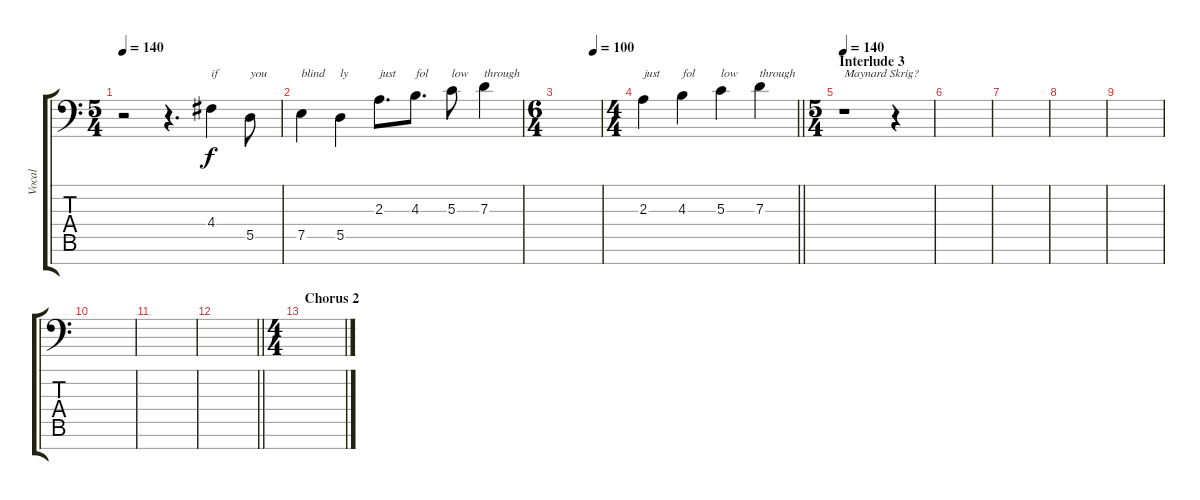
\track ("Vocal" "Vocal") {instrument tenorsax}
\staff {score tabs}
\tuning (E4 B3 G3 D3 A2 E2 C-1) {hide}
\ts (5 4)
\tempo 140
\clef f4
\ks c
r.2{dy f} r.4{d} 4.4.4{txt "if"} 5.5.8{txt "you"} |
7.5.4{txt "blind"} 5.5.4{txt "ly"} 2.3.8{d txt "just"} 4.3.8{d txt "fol"} 5.3.8{txt "low"} 7.3.4{txt "through"} |
\ts (6 4)
\tempo (100 0.8333333333333334)
|
\ts (4 4)
\barLineRight lightlight
2.3.4{txt "just"} 4.3.4{txt "fol"} 5.3.4{txt "low"} 7.3.4{txt "through"} |
\ts (5 4)
\section ("" "Interlude 3")
\tempo 140
r.1{txt "Maynard Skrig?"} r.4 |
|
|
|
|
|
|
\barLineRight lightlight
|
\ts (4 4)
\section ("" "Chorus 2")
